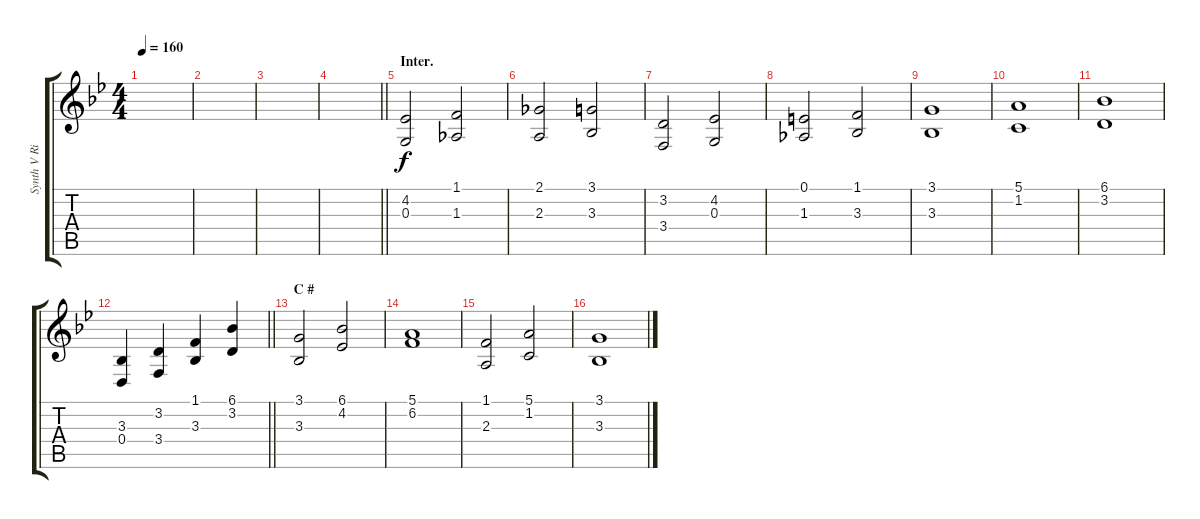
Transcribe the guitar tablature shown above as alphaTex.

\track ("Synth V Right (Kotobuki Tsumugi)" "Synth V Ri") {instrument stringensemble1}
\staff {score tabs}
\tuning (E4 B3 G3 D3 A2 E2) {hide}
\ts (4 4)
\tempo 160
\clef g2
\ks bb
|
|
|
\barLineRight lightlight
|
\section ("" "Inter.")
(4.2 0.3).2 (1.1 1.3).2 |
(2.1 2.3).2 (3.1 3.3).2 |
(3.2 3.4).2 (4.2 0.3).2 |
(0.1 1.3).2 (1.1 3.3).2 |
(3.1 3.3).1 |
(5.1 1.2).1 |
(6.1 3.2).1 |
\barLineRight lightlight
(3.3 0.4).4 (3.2 3.4).4 (1.1 3.3).4 (6.1 3.2).4 |
\section ("" "C #")
(3.1 3.3).2 (6.1 4.2).2 |
(5.1 6.2).1 |
(1.1 2.3).2 (5.1 1.2).2 |
(3.1 3.3).1
